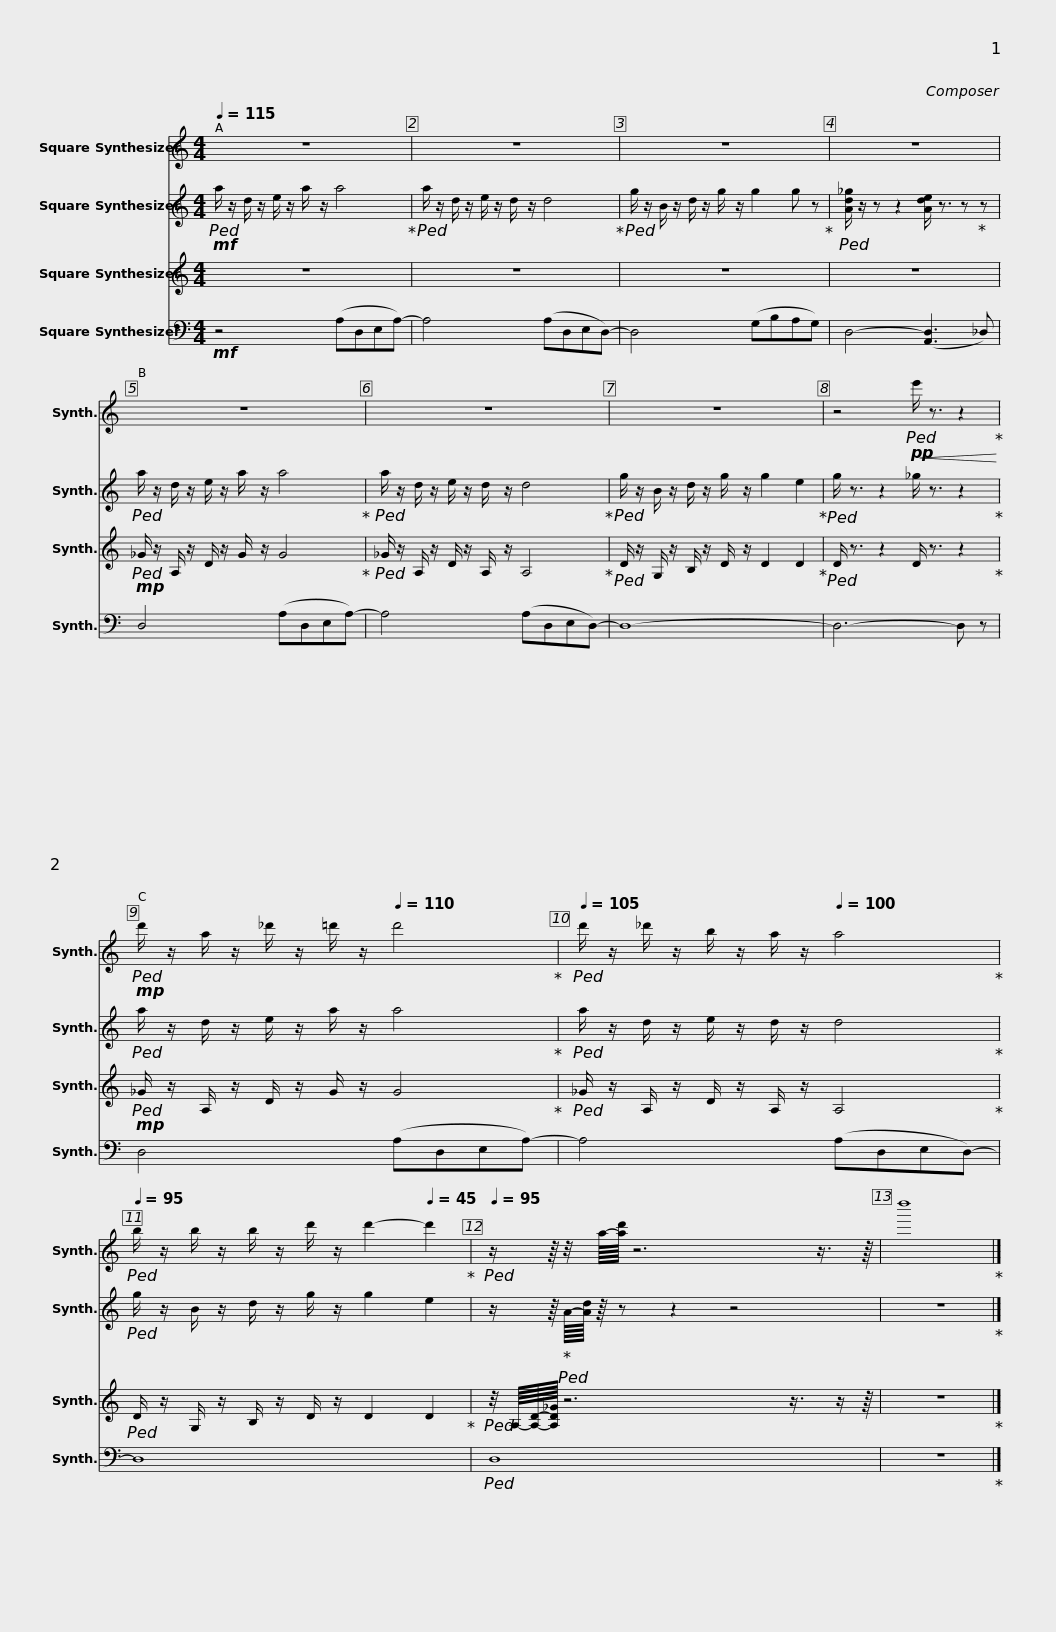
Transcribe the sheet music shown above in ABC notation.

X:1
%%score 1 2 3 4
L:1/8
Q:1/4=115
M:4/4
I:linebreak $
K:C
V:1 treble
V:2 treble
V:3 treble
V:4 bass
V:1
 z8 | z8 | z8 |$ z8 |$ z8 | %5
 z8 | z8 |$ z4!pp!!ped!!<(! e'/ z3/2 z2!ped-up!!<)! |!mp!!ped! d'/ z/ a/ z/ _d'/ z/ =d'/- z/[Q:1/4=110] d'4!ped-up! |[Q:1/4=105]!ped! d'/ z/ _d'/ z/ b/ z/ a/- z/[Q:1/4=100] a4!ped-up! |$ %10
[Q:1/4=95]!ped! b/ z/ b/ z/ b/ z/ d'/- z/[Q:3/8=35] d'2-[Q:1/4=45] d'2!ped-up! |[Q:1/4=95]!ped! z/ z/8 z/4 a/8-[ad']/8 z6 z3/4 z/8 |$ d''8!ped-up! |] %13
V:2
!mf!!ped! a/ z/ d/ z/ e/ z/ a/- z/ a4!ped-up! |!ped! a/ z/ d/ z/ e/ z/ d/- z/ d4!ped-up! |!ped! g/ z/ B/ z/ d/ z/ g/- z/ g2 g z!ped-up! |$!ped! [Ad_g]/ z/ z z2 [Ade]/ z3/2 z!ped-up! z |$!ped! a/ z/ d/ z/ e/ z/ a/- z/ a4!ped-up! | %5
!ped! a/ z/ d/ z/ e/ z/ d/- z/ d4!ped-up! |!ped! g/ z/ B/ z/ d/ z/ g/- z/ g2 e2!ped-up! |$!ped! g/ z3/2 z2 _g/ z3/2 z2!ped-up! |!ped! a/ z/ d/ z/ e/ z/ a/- z/ a4!ped-up! |!ped! a/ z/ d/ z/ e/ z/ d/- z/ d4!ped-up! |$ %10
!ped! g/ z/ B/ z/ d/ z/ g/- z/ g2 e2 | z/ z/8!ped-up!!ped! A/8-[Ad]/8 z/8 z z2 z4 |$ z8!ped-up! |] %13
V:3
 z8 | z8 | z8 |$ z8 |$!mp!!ped! _G/ z/ A,/ z/ D/ z/ G/- z/ G4!ped-up! | %5
!ped! _G/ z/ A,/ z/ D/ z/ A,/- z/ A,4!ped-up! |!ped! D/ z/ G,/ z/ B,/ z/ D/- z/ D2 D2!ped-up! |$!ped! D/ z3/2 z2 D/ z3/2 z2!ped-up! |!mp!!ped! _G/ z/ A,/ z/ D/ z/ G/- z/ G4!ped-up! |!ped! _G/ z/ A,/ z/ D/ z/ A,/- z/ A,4!ped-up! |$ %10
!ped! D/ z/ G,/ z/ B,/ z/ D/- z/ D2 D2!ped-up! |!ped! z/4 A,/8-[A,D]/8-[A,D_G]/8 z6 z3/4 z/ z/8 |$ z8!ped-up! |] %13
V:4
!mf! z4 (A,D,E,A,-) | A,4 (A,D,E,D,-) | D,4 (G,B,A,G,) |$ D,4- ([A,,D,]3 _D,) |$ D,4 (A,D,E,A,-) | %5
 A,4 (A,D,E,D,-) | D,8- |$ D,6- D, z | D,4 (A,D,E,A,-) | A,4 (A,D,E,D,-) |$ %10
 D,8 |!ped! D,8 |$ z8!ped-up! |] %13
